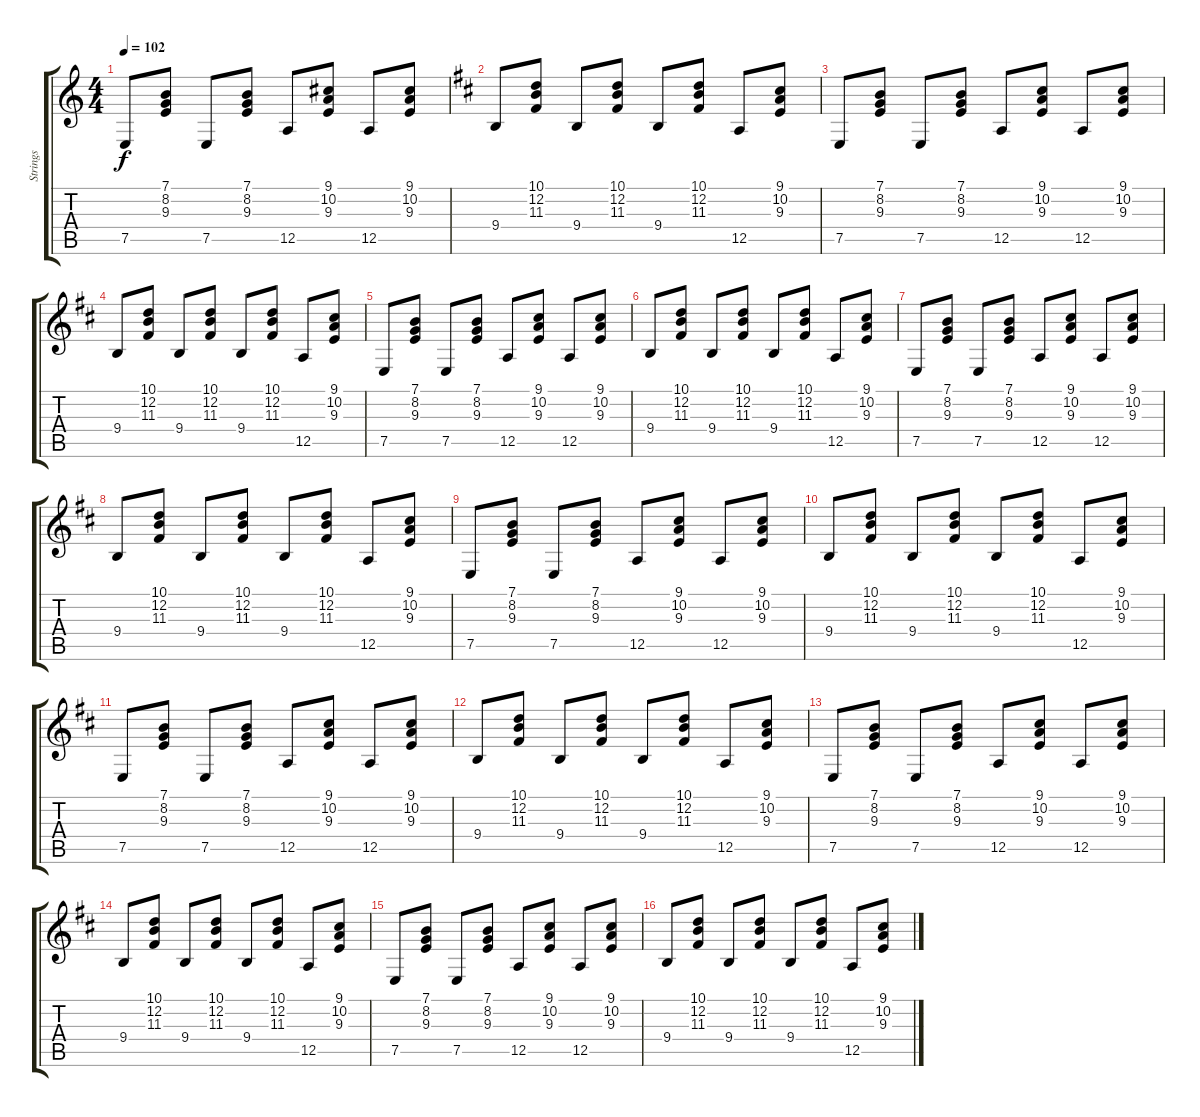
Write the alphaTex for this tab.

\track ("Strings" "Strings") {instrument pizzicatostrings}
\staff {score tabs}
\tuning (E4 B3 G3 D3 A2 E2) {hide}
\ts (4 4)
\tempo 102
\clef g2
\ks c
7.5.8{dy f instrument pizzicatostrings} (7.1 8.2 9.3).8 7.5.8 (7.1 8.2 9.3).8 12.5.8 (9.1 10.2 9.3).8 12.5.8 (9.1 10.2 9.3).8 |
\ks d
9.4.8 (10.1 12.2 11.3).8 9.4.8 (10.1 12.2 11.3).8 9.4.8 (10.1 12.2 11.3).8 12.5.8 (9.1 10.2 9.3).8 |
7.5.8 (7.1 8.2 9.3).8 7.5.8 (7.1 8.2 9.3).8 12.5.8 (9.1 10.2 9.3).8 12.5.8 (9.1 10.2 9.3).8 |
9.4.8 (10.1 12.2 11.3).8 9.4.8 (10.1 12.2 11.3).8 9.4.8 (10.1 12.2 11.3).8 12.5.8 (9.1 10.2 9.3).8 |
7.5.8 (7.1 8.2 9.3).8 7.5.8 (7.1 8.2 9.3).8 12.5.8 (9.1 10.2 9.3).8 12.5.8 (9.1 10.2 9.3).8 |
9.4.8 (10.1 12.2 11.3).8 9.4.8 (10.1 12.2 11.3).8 9.4.8 (10.1 12.2 11.3).8 12.5.8 (9.1 10.2 9.3).8 |
7.5.8 (7.1 8.2 9.3).8 7.5.8 (7.1 8.2 9.3).8 12.5.8 (9.1 10.2 9.3).8 12.5.8 (9.1 10.2 9.3).8 |
9.4.8 (10.1 12.2 11.3).8 9.4.8 (10.1 12.2 11.3).8 9.4.8 (10.1 12.2 11.3).8 12.5.8 (9.1 10.2 9.3).8 |
7.5.8 (7.1 8.2 9.3).8 7.5.8 (7.1 8.2 9.3).8 12.5.8 (9.1 10.2 9.3).8 12.5.8 (9.1 10.2 9.3).8 |
9.4.8 (10.1 12.2 11.3).8 9.4.8 (10.1 12.2 11.3).8 9.4.8 (10.1 12.2 11.3).8 12.5.8 (9.1 10.2 9.3).8 |
7.5.8 (7.1 8.2 9.3).8 7.5.8 (7.1 8.2 9.3).8 12.5.8 (9.1 10.2 9.3).8 12.5.8 (9.1 10.2 9.3).8 |
9.4.8 (10.1 12.2 11.3).8 9.4.8 (10.1 12.2 11.3).8 9.4.8 (10.1 12.2 11.3).8 12.5.8 (9.1 10.2 9.3).8 |
7.5.8 (7.1 8.2 9.3).8 7.5.8 (7.1 8.2 9.3).8 12.5.8 (9.1 10.2 9.3).8 12.5.8 (9.1 10.2 9.3).8 |
9.4.8 (10.1 12.2 11.3).8 9.4.8 (10.1 12.2 11.3).8 9.4.8 (10.1 12.2 11.3).8 12.5.8 (9.1 10.2 9.3).8 |
7.5.8 (7.1 8.2 9.3).8 7.5.8 (7.1 8.2 9.3).8 12.5.8 (9.1 10.2 9.3).8 12.5.8 (9.1 10.2 9.3).8 |
9.4.8 (10.1 12.2 11.3).8 9.4.8 (10.1 12.2 11.3).8 9.4.8 (10.1 12.2 11.3).8 12.5.8 (9.1 10.2 9.3).8
